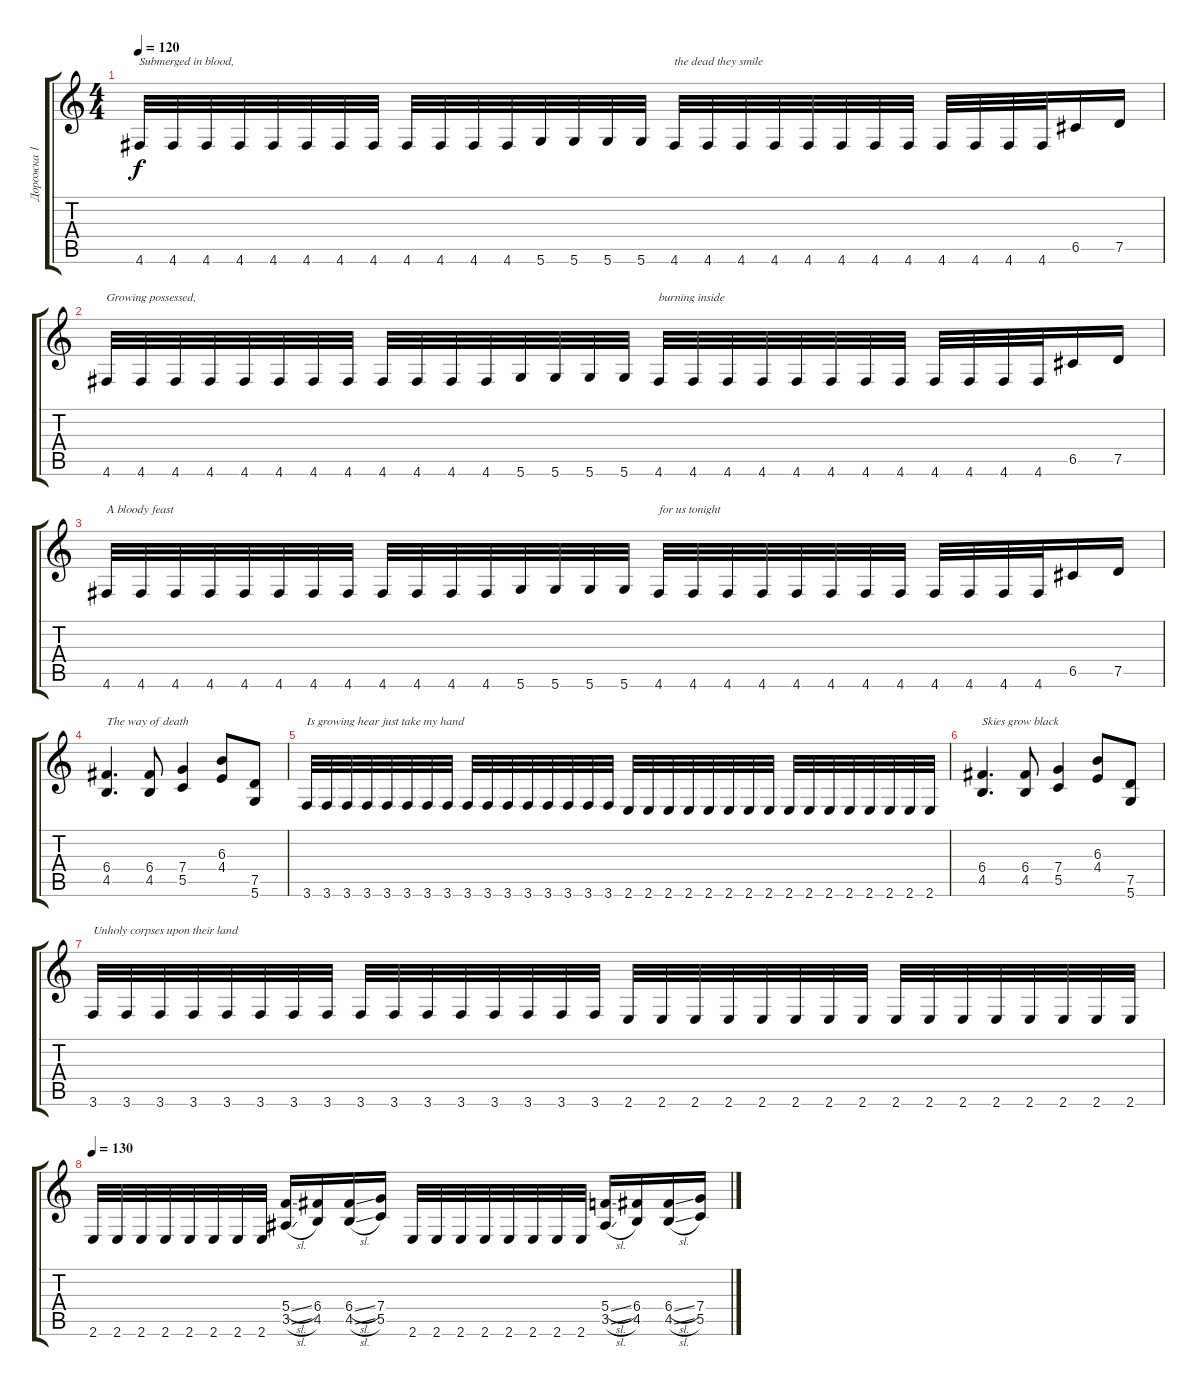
\track ("Дорожка 1" "Дорожка 1") {instrument distortionguitar}
\staff {score tabs}
\tuning (D4 A3 F3 C3 G2 D2) {hide}
\ts (4 4)
\tempo 120
\clef g2
\ks c
4.6.32{txt "Submerged in blood, " dy f} 4.6.32 4.6.32 4.6.32 4.6.32 4.6.32 4.6.32 4.6.32 4.6.32 4.6.32 4.6.32 4.6.32 5.6.32 5.6.32 5.6.32 5.6.32 4.6.32{txt "the dead they smile"} 4.6.32 4.6.32 4.6.32 4.6.32 4.6.32 4.6.32 4.6.32 4.6.32 4.6.32 4.6.32 4.6.32 6.5.16 7.5.16 |
4.6.32{txt "Growing possessed,"} 4.6.32 4.6.32 4.6.32 4.6.32 4.6.32 4.6.32 4.6.32 4.6.32 4.6.32 4.6.32 4.6.32 5.6.32 5.6.32 5.6.32 5.6.32 4.6.32{txt "burning inside"} 4.6.32 4.6.32 4.6.32 4.6.32 4.6.32 4.6.32 4.6.32 4.6.32 4.6.32 4.6.32 4.6.32 6.5.16 7.5.16 |
4.6.32{txt "A bloody feast"} 4.6.32 4.6.32 4.6.32 4.6.32 4.6.32 4.6.32 4.6.32 4.6.32 4.6.32 4.6.32 4.6.32 5.6.32 5.6.32 5.6.32 5.6.32 4.6.32{txt "for us tonight"} 4.6.32 4.6.32 4.6.32 4.6.32 4.6.32 4.6.32 4.6.32 4.6.32 4.6.32 4.6.32 4.6.32 6.5.16 7.5.16 |
(6.4 4.5).4{d txt "The way of death"} (6.4 4.5).8 (7.4 5.5).4 (6.3 4.4).8 (7.5 5.6).8 |
3.6.32{txt "Is growing hear just take my hand"} 3.6.32 3.6.32 3.6.32 3.6.32 3.6.32 3.6.32 3.6.32 3.6.32 3.6.32 3.6.32 3.6.32 3.6.32 3.6.32 3.6.32 3.6.32 2.6.32 2.6.32 2.6.32 2.6.32 2.6.32 2.6.32 2.6.32 2.6.32 2.6.32 2.6.32 2.6.32 2.6.32 2.6.32 2.6.32 2.6.32 2.6.32 |
(6.4 4.5).4{d txt "Skies grow black"} (6.4 4.5).8 (7.4 5.5).4 (6.3 4.4).8 (7.5 5.6).8 |
3.6.32{txt "Unholy corpses upon their land"} 3.6.32 3.6.32 3.6.32 3.6.32 3.6.32 3.6.32 3.6.32 3.6.32 3.6.32 3.6.32 3.6.32 3.6.32 3.6.32 3.6.32 3.6.32 2.6.32 2.6.32 2.6.32 2.6.32 2.6.32 2.6.32 2.6.32 2.6.32 2.6.32 2.6.32 2.6.32 2.6.32 2.6.32 2.6.32 2.6.32 2.6.32 |
\tempo 130
2.6.32 2.6.32 2.6.32 2.6.32 2.6.32 2.6.32 2.6.32 2.6.32 (5.4{sl} 3.5{sl}).16 (6.4 4.5).16 (6.4{sl} 4.5{sl}).16 (7.4 5.5).16 2.6.32 2.6.32 2.6.32 2.6.32 2.6.32 2.6.32 2.6.32 2.6.32 (5.4{sl} 3.5{sl}).16 (6.4 4.5).16 (6.4{sl} 4.5{sl}).16 (7.4 5.5).16
